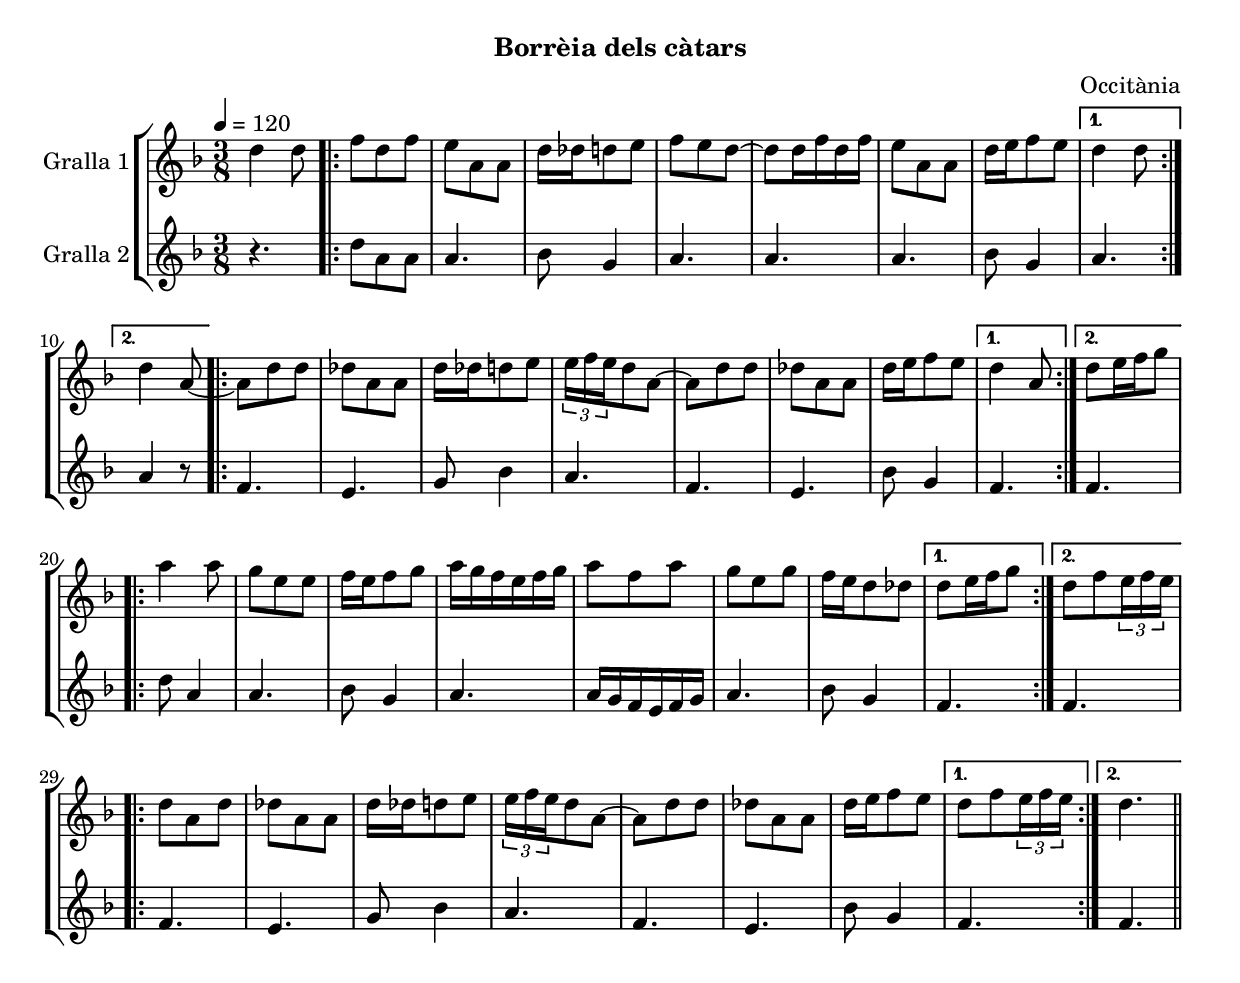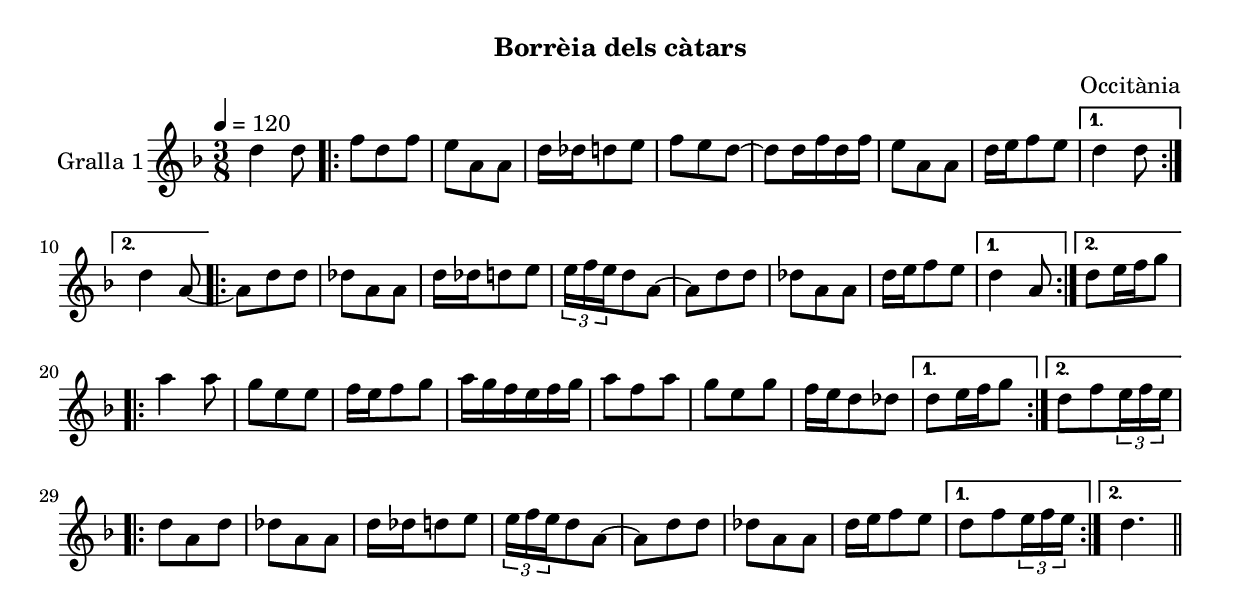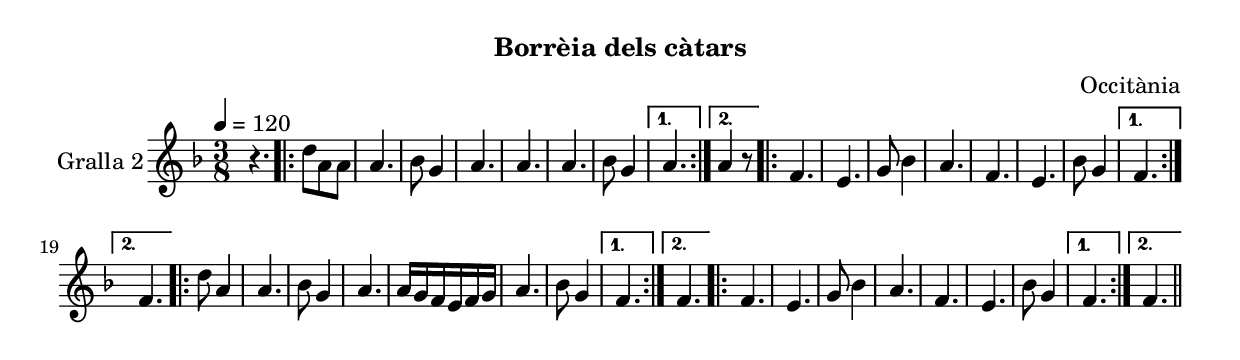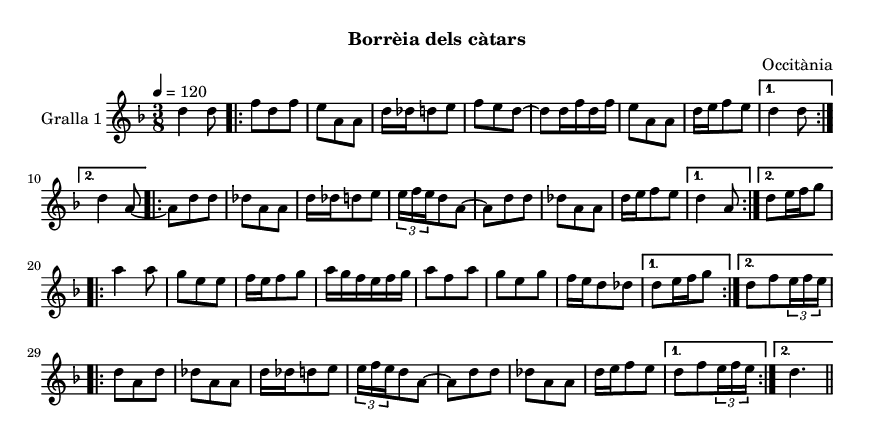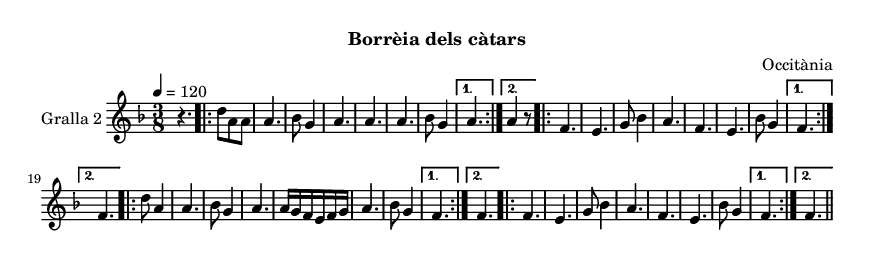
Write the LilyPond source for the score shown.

\version "2.16.0"

\header {
  dedication=""
  title="       "
  subtitle="Borrèia dels càtars"
  subsubtitle=""
  poet=""
  meter=""
  piece=""
  composer="Occitània"
  arranger=""
  opus=""
  instrument=""
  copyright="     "
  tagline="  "
}

liniaroAa =
\relative d''
{
  \tempo 4=120
  \clef treble
  \key f \major
  \time 3/8
  d4 d8  |
  \repeat volta 2 { f8 d f  |
  e8 a, a  |
  d16 des d8 e  |
  %05
  f8 e d ~  |
  d8 d16 f d f  |
  e8 a, a  |
  d16 e f8 e }
  \alternative { { d4 d8 }
  %10
  { d4 a8 ~ } }
  \repeat volta 2 { a8 d d  |
  des8 a a  |
  d16 des d8 e  |
  \times 2/3 { e16 f e } d8 a ~  |
  %15
  a8 d d  |
  des8 a a  |
  d16 e f8 e }
  \alternative { { d4 a8 }
  { d8 e16 f g8 } }
  %20
  \repeat volta 2 { a4 a8  |
  g8 e e  |
  f16 e f8 g  |
  a16 g f e f g  |
  a8 f a  |
  %25
  g8 e g  |
  f16 e d8 des }
  \alternative { { d8 e16 f g8 }
  { d8 f \times 2/3 { e16 f e } } }
  \repeat volta 2 { d8 a d  |
  %30
  des8 a a  |
  d16 des d8 e  |
  \times 2/3 { e16 f e } d8 a ~  |
  a8 d d  |
  des8 a a  |
  %35
  d16 e f8 e }
  \alternative { { d8 f \times 2/3 { e16 f e } }
  { d4. } } \bar "||"
}

liniaroAb =
\relative d''
{
  \tempo 4=120
  \clef treble
  \key f \major
  \time 3/8
  r4.  |
  \repeat volta 2 { d8 a a  |
  a4.  |
  bes8 g4  |
  %05
  a4.  |
  a4.  |
  a4.  |
  bes8 g4 }
  \alternative { { a4. }
  %10
  { a4 r8 } }
  \repeat volta 2 { f4.  |
  e4.  |
  g8 bes4  |
  a4.  |
  %15
  f4.  |
  e4.  |
  bes'8 g4 }
  \alternative { { f4. }
  { f4. } }
  %20
  \repeat volta 2 { d'8 a4  |
  a4.  |
  bes8 g4  |
  a4.  |
  a16 g f e f g  |
  %25
  a4.  |
  bes8 g4 }
  \alternative { { f4. }
  { f4. } }
  \repeat volta 2 { f4.  |
  %30
  e4.  |
  g8 bes4  |
  a4.  |
  f4.  |
  e4.  |
  %35
  bes'8 g4 }
  \alternative { { f4. }
  { f4. } } \bar "||"
}

\book {

\paper {
  print-page-number = false
}

\bookpart {
  \score {
    \new StaffGroup {
      \override Score.RehearsalMark #'self-alignment-X = #LEFT
      <<
        \new Staff \with {instrumentName = #"Gralla 1" } \liniaroAa
        \new Staff \with {instrumentName = #"Gralla 2" } \liniaroAb
      >>
    }
    \layout {}
  }\score { \unfoldRepeats
    \new StaffGroup {
      \override Score.RehearsalMark #'self-alignment-X = #LEFT
      <<
        \new Staff \with {instrumentName = #"Gralla 1" } \liniaroAa
        \new Staff \with {instrumentName = #"Gralla 2" } \liniaroAb
      >>
    }
    \midi {}
  }
}

\bookpart {
  \header {}
  \score {
    \new StaffGroup {
      \override Score.RehearsalMark #'self-alignment-X = #LEFT
      <<
        \new Staff \with {instrumentName = #"Gralla 1" } \liniaroAa
      >>
    }
    \layout {}
  }\score { \unfoldRepeats
    \new StaffGroup {
      \override Score.RehearsalMark #'self-alignment-X = #LEFT
      <<
        \new Staff \with {instrumentName = #"Gralla 1" } \liniaroAa
      >>
    }
    \midi {}
  }
}

\bookpart {
  \header {}
  \score {
    \new StaffGroup {
      \override Score.RehearsalMark #'self-alignment-X = #LEFT
      <<
        \new Staff \with {instrumentName = #"Gralla 2" } \liniaroAb
      >>
    }
    \layout {}
  }\score { \unfoldRepeats
    \new StaffGroup {
      \override Score.RehearsalMark #'self-alignment-X = #LEFT
      <<
        \new Staff \with {instrumentName = #"Gralla 2" } \liniaroAb
      >>
    }
    \midi {}
  }
}

}

\book {

\paper {
  print-page-number = false
  #(set-paper-size "a6landscape")
  #(layout-set-staff-size 14)
}

\bookpart {
  \header {}
  \score {
    \new StaffGroup {
      \override Score.RehearsalMark #'self-alignment-X = #LEFT
      <<
        \new Staff \with {instrumentName = #"Gralla 1" } \liniaroAa
      >>
    }
    \layout {}
  }
}

\bookpart {
  \header {}
  \score {
    \new StaffGroup {
      \override Score.RehearsalMark #'self-alignment-X = #LEFT
      <<
        \new Staff \with {instrumentName = #"Gralla 2" } \liniaroAb
      >>
    }
    \layout {}
  }
}

}

